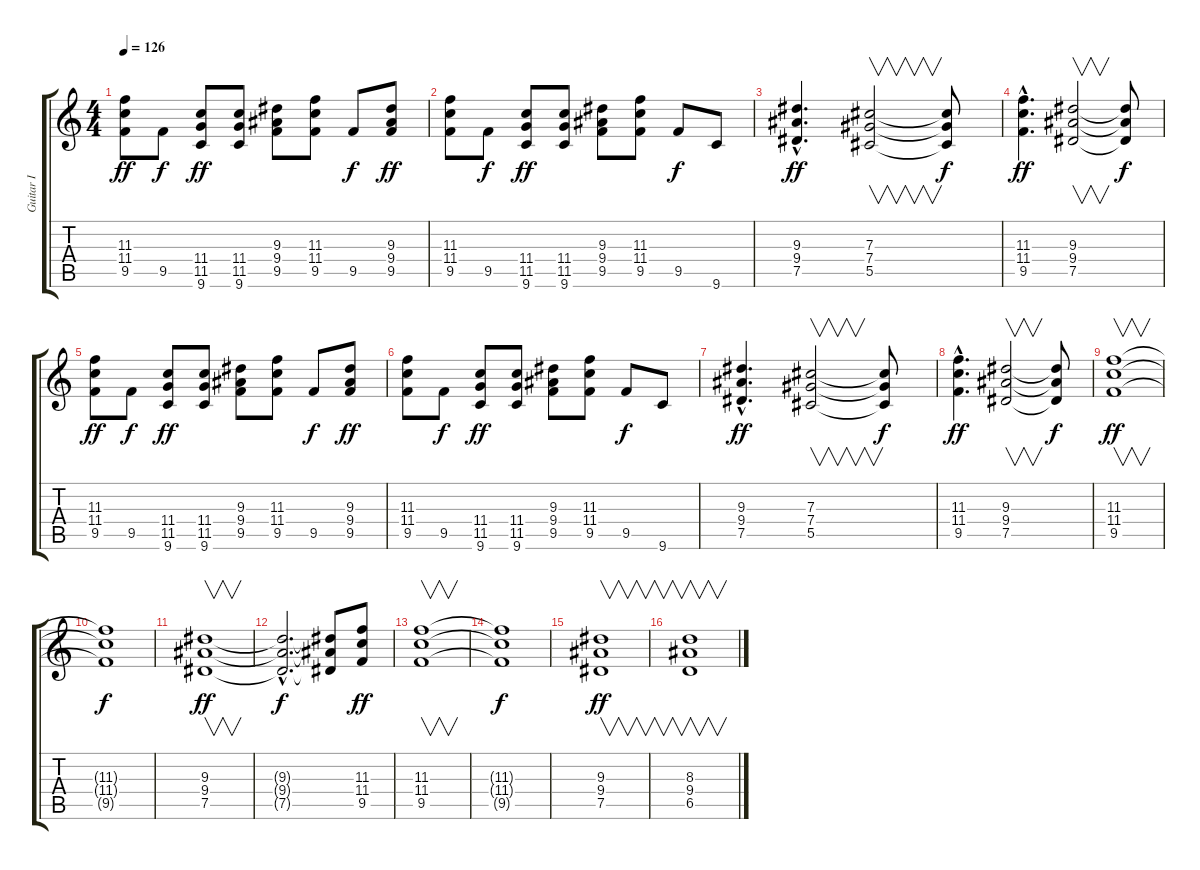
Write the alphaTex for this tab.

\track ("Guitar I" "Guitar I") {instrument overdrivenguitar}
\staff {score tabs}
\tuning (Eb4 Bb3 Gb3 Db3 Ab2 Eb2) {hide}
\ts (4 4)
\tempo 126
\clef g2
\ks c
(11.3 11.4 9.5).8{dy ff} 9.5.8{dy f} (11.4 11.5 9.6).8{dy ff} (11.4 11.5 9.6).8 (9.3 9.4 9.5).8 (11.3 11.4 9.5).8 9.5.8{dy f} (9.3 9.4 9.5).8{dy ff} |
(11.3 11.4 9.5).8 9.5.8{dy f} (11.4 11.5 9.6).8{dy ff} (11.4 11.5 9.6).8 (9.3 9.4 9.5).8 (11.3 11.4 9.5).8 9.5.8{dy f} 9.6.8 |
(9.3{hac} 9.4{hac} 7.5{hac}).4{d dy ff} (7.3 7.4 5.5).2{v} (7.3{t} 7.4{t} 5.5{t}).8{dy f} |
(11.3{hac} 11.4{hac} 9.5{hac}).4{d dy ff} (9.3 9.4 7.5).2{v} (9.3{t} 9.4{t} 7.5{t}).8{dy f} |
(11.3 11.4 9.5).8{dy ff} 9.5.8{dy f} (11.4 11.5 9.6).8{dy ff} (11.4 11.5 9.6).8 (9.3 9.4 9.5).8 (11.3 11.4 9.5).8 9.5.8{dy f} (9.3 9.4 9.5).8{dy ff} |
(11.3 11.4 9.5).8 9.5.8{dy f} (11.4 11.5 9.6).8{dy ff} (11.4 11.5 9.6).8 (9.3 9.4 9.5).8 (11.3 11.4 9.5).8 9.5.8{dy f} 9.6.8 |
(9.3{hac} 9.4{hac} 7.5{hac}).4{d dy ff} (7.3 7.4 5.5).2{v} (7.3{t} 7.4{t} 5.5{t}).8{dy f} |
(11.3{hac} 11.4{hac} 9.5{hac}).4{d dy ff} (9.3 9.4 7.5).2{v} (9.3{t} 9.4{t} 7.5{t}).8{dy f} |
(11.3 11.4 9.5).1{v dy ff} |
(11.3{t} 11.4{t} 9.5{t}).1{dy f} |
(9.3 9.4 7.5).1{v dy ff} |
(9.3{hac t} 9.4{hac t} 7.5{hac t}).2{d dy f} (9.3{t} 9.4{t} 7.5{t}).8 (11.3 11.4 9.5).8{dy ff} |
(11.3 11.4 9.5).1{v} |
(11.3{t} 11.4{t} 9.5{t}).1{dy f} |
(9.3 9.4 7.5).1{v dy ff} |
(8.3 9.4 6.5).1{v}
